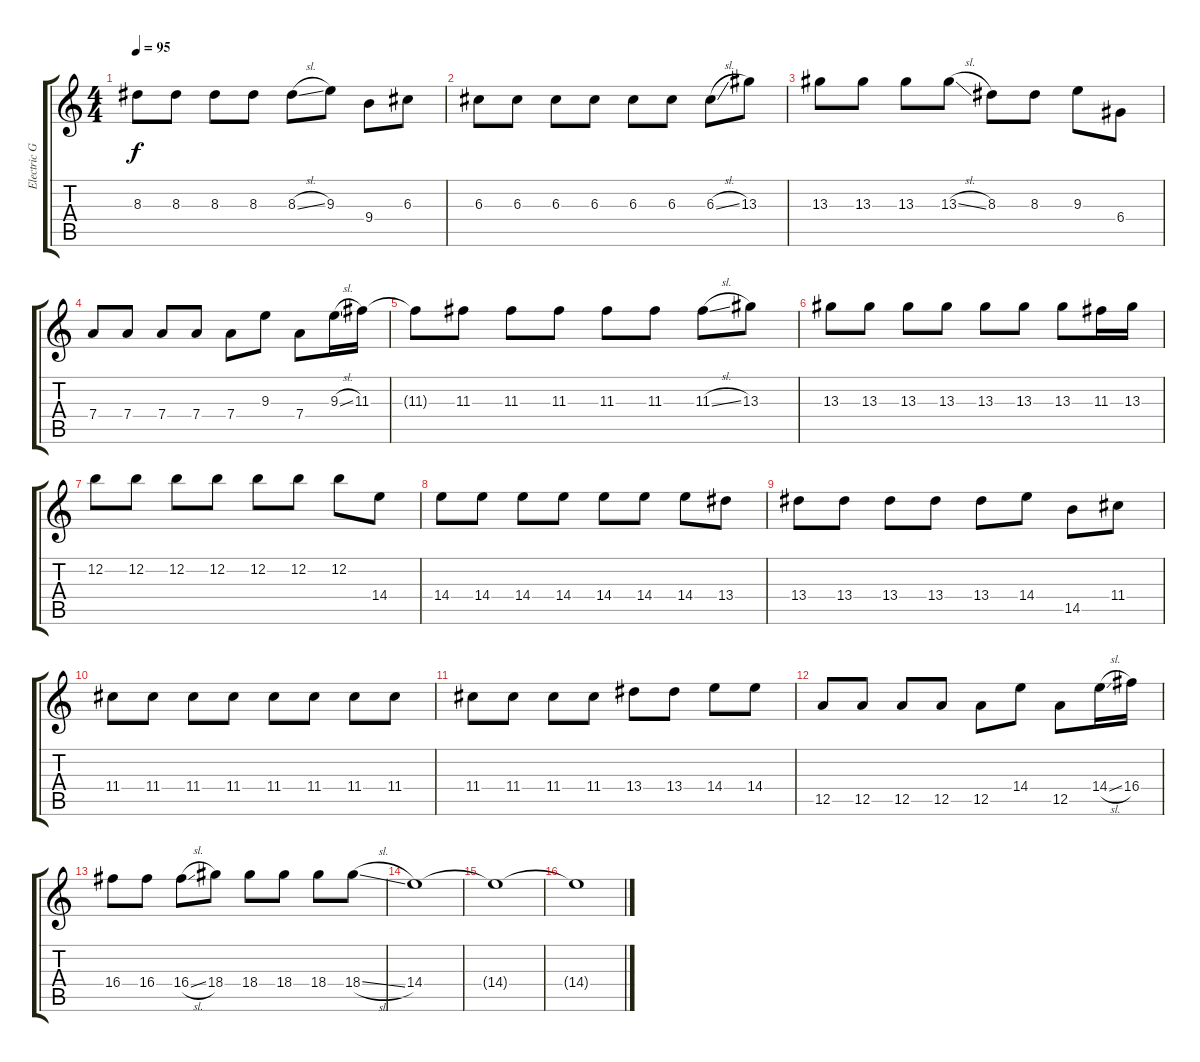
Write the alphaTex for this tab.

\track ("Electric Guitar" "Electric G") {instrument overdrivenguitar}
\staff {score tabs}
\tuning (E4 B3 G3 D3 A2 E2) {hide}
\ts (4 4)
\tempo 95
\clef g2
\ks c
8.3.8{dy f} 8.3.8 8.3.8 8.3.8 8.3{sl}.8 9.3.8 9.4.8 6.3.8 |
6.3.8 6.3.8 6.3.8 6.3.8 6.3.8 6.3.8 6.3{sl}.8 13.3.8 |
13.3.8 13.3.8 13.3.8 13.3{sl}.8 8.3.8 8.3.8 9.3.8 6.4.8 |
7.4.8 7.4.8 7.4.8 7.4.8 7.4.8 9.3.8 7.4.8 9.3{sl}.16 11.3.16 |
11.3{t}.8 11.3.8 11.3.8 11.3.8 11.3.8 11.3.8 11.3{sl}.8 13.3.8 |
13.3.8 13.3.8 13.3.8 13.3.8 13.3.8 13.3.8 13.3.8 11.3.16 13.3.16 |
12.2.8 12.2.8 12.2.8 12.2.8 12.2.8 12.2.8 12.2.8 14.4.8 |
14.4.8 14.4.8 14.4.8 14.4.8 14.4.8 14.4.8 14.4.8 13.4.8 |
13.4.8 13.4.8 13.4.8 13.4.8 13.4.8 14.4.8 14.5.8 11.4.8 |
11.4.8 11.4.8 11.4.8 11.4.8 11.4.8 11.4.8 11.4.8 11.4.8 |
11.4.8 11.4.8 11.4.8 11.4.8 13.4.8 13.4.8 14.4.8 14.4.8 |
12.5.8 12.5.8 12.5.8 12.5.8 12.5.8 14.4.8 12.5.8 14.4{sl}.16 16.4.16 |
16.4.8 16.4.8 16.4{sl}.8 18.4.8 18.4.8 18.4.8 18.4.8 18.4{sl}.8 |
14.4.1{volume 0} |
14.4{t}.1 |
14.4{t}.1
